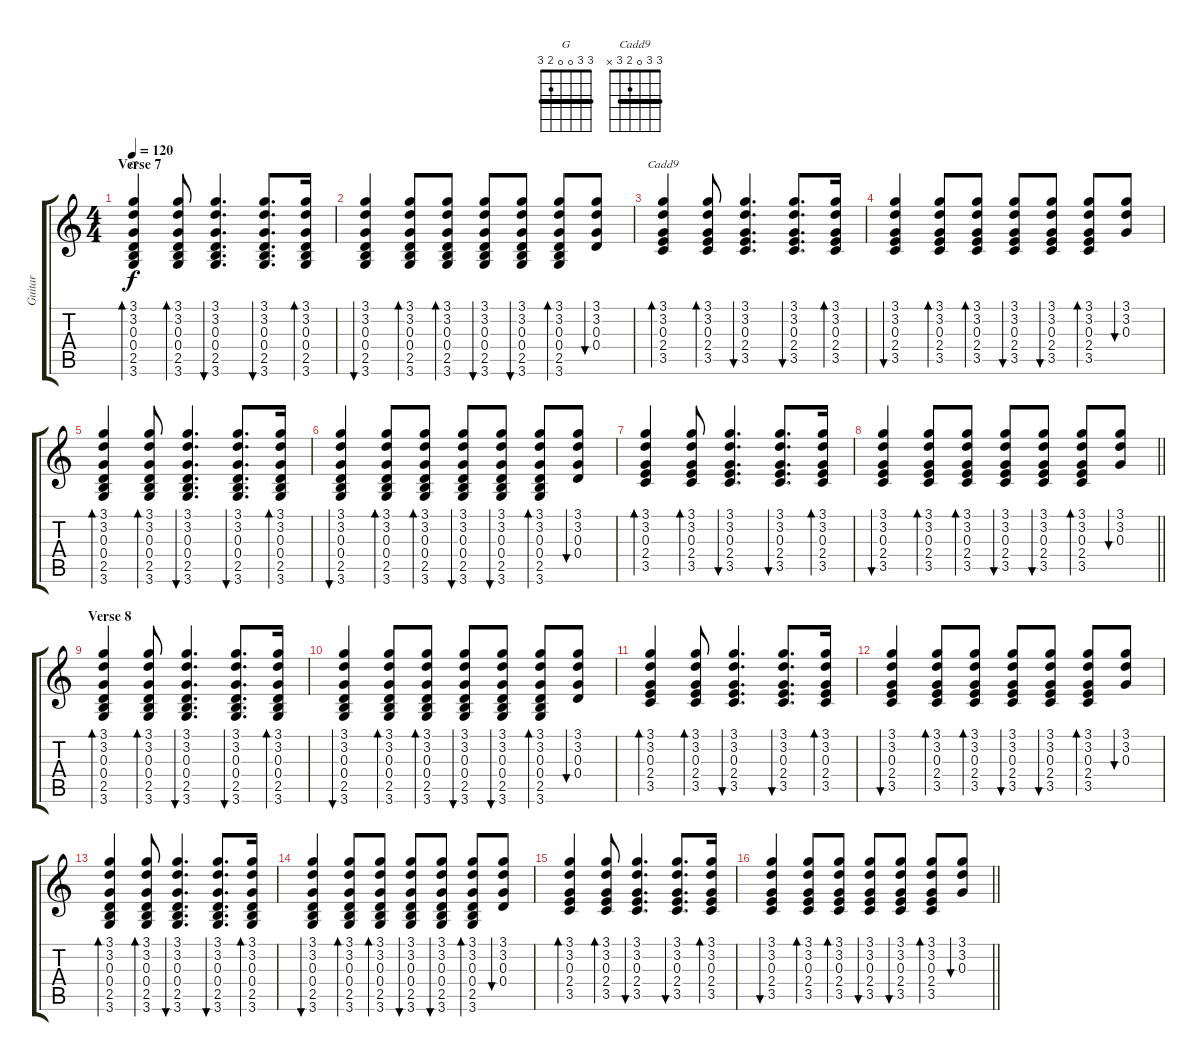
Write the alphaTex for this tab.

\track ("Guitar" "Guitar") {instrument acousticguitarsteel}
\staff {score tabs}
\tuning (E4 B3 G3 D3 A2 E2) {hide}
\chord ("G" 3 3 0 0 2 3) {barre 3}
\chord ("Cadd9" 3 3 0 2 3 x) {barre 3}
\ts (4 4)
\section ("" "Verse 7")
\tempo 120
\clef g2
\ks c
(3.1 3.2 0.3 0.4 2.5 3.6).4{bd 60 ch "G" dy f} (3.1 3.2 0.3 0.4 2.5 3.6).8{bd 60} (3.1 3.2 0.3 0.4 2.5 3.6).4{d bu 60} (3.1 3.2 0.3 0.4 2.5 3.6).8{d bu 60} (3.1 3.2 0.3 0.4 2.5 3.6).16{bd 60} |
(3.1 3.2 0.3 0.4 2.5 3.6).4{bu 60} (3.1 3.2 0.3 0.4 2.5 3.6).8{bd 60} (3.1 3.2 0.3 0.4 2.5 3.6).8{bd 60} (3.1 3.2 0.3 0.4 2.5 3.6).8{bu 60} (3.1 3.2 0.3 0.4 2.5 3.6).8{bu 60} (3.1 3.2 0.3 0.4 2.5 3.6).8{bd 60} (3.1 3.2 0.3 0.4).8{bu 60} |
(3.1 3.2 0.3 2.4 3.5).4{bd 60 ch "Cadd9"} (3.1 3.2 0.3 2.4 3.5).8{bd 60} (3.1 3.2 0.3 2.4 3.5).4{d bu 60} (3.1 3.2 0.3 2.4 3.5).8{d bu 60} (3.1 3.2 0.3 2.4 3.5).16{bd 60} |
(3.1 3.2 0.3 2.4 3.5).4{bu 60} (3.1 3.2 0.3 2.4 3.5).8{bd 60} (3.1 3.2 0.3 2.4 3.5).8{bd 60} (3.1 3.2 0.3 2.4 3.5).8{bu 60} (3.1 3.2 0.3 2.4 3.5).8{bu 60} (3.1 3.2 0.3 2.4 3.5).8{bd 60} (3.1 3.2 0.3).8{bu 60} |
(3.1 3.2 0.3 0.4 2.5 3.6).4{bd 60} (3.1 3.2 0.3 0.4 2.5 3.6).8{bd 60} (3.1 3.2 0.3 0.4 2.5 3.6).4{d bu 60} (3.1 3.2 0.3 0.4 2.5 3.6).8{d bu 60} (3.1 3.2 0.3 0.4 2.5 3.6).16{bd 60} |
(3.1 3.2 0.3 0.4 2.5 3.6).4{bu 60} (3.1 3.2 0.3 0.4 2.5 3.6).8{bd 60} (3.1 3.2 0.3 0.4 2.5 3.6).8{bd 60} (3.1 3.2 0.3 0.4 2.5 3.6).8{bu 60} (3.1 3.2 0.3 0.4 2.5 3.6).8{bu 60} (3.1 3.2 0.3 0.4 2.5 3.6).8{bd 60} (3.1 3.2 0.3 0.4).8{bu 60} |
(3.1 3.2 0.3 2.4 3.5).4{bd 60} (3.1 3.2 0.3 2.4 3.5).8{bd 60} (3.1 3.2 0.3 2.4 3.5).4{d bu 60} (3.1 3.2 0.3 2.4 3.5).8{d bu 60} (3.1 3.2 0.3 2.4 3.5).16{bd 60} |
\barLineRight lightlight
(3.1 3.2 0.3 2.4 3.5).4{bu 60} (3.1 3.2 0.3 2.4 3.5).8{bd 60} (3.1 3.2 0.3 2.4 3.5).8{bd 60} (3.1 3.2 0.3 2.4 3.5).8{bu 60} (3.1 3.2 0.3 2.4 3.5).8{bu 60} (3.1 3.2 0.3 2.4 3.5).8{bd 60} (3.1 3.2 0.3).8{bu 60} |
\section ("" "Verse 8")
(3.1 3.2 0.3 0.4 2.5 3.6).4{bd 60} (3.1 3.2 0.3 0.4 2.5 3.6).8{bd 60} (3.1 3.2 0.3 0.4 2.5 3.6).4{d bu 60} (3.1 3.2 0.3 0.4 2.5 3.6).8{d bu 60} (3.1 3.2 0.3 0.4 2.5 3.6).16{bd 60} |
(3.1 3.2 0.3 0.4 2.5 3.6).4{bu 60} (3.1 3.2 0.3 0.4 2.5 3.6).8{bd 60} (3.1 3.2 0.3 0.4 2.5 3.6).8{bd 60} (3.1 3.2 0.3 0.4 2.5 3.6).8{bu 60} (3.1 3.2 0.3 0.4 2.5 3.6).8{bu 60} (3.1 3.2 0.3 0.4 2.5 3.6).8{bd 60} (3.1 3.2 0.3 0.4).8{bu 60} |
(3.1 3.2 0.3 2.4 3.5).4{bd 60} (3.1 3.2 0.3 2.4 3.5).8{bd 60} (3.1 3.2 0.3 2.4 3.5).4{d bu 60} (3.1 3.2 0.3 2.4 3.5).8{d bu 60} (3.1 3.2 0.3 2.4 3.5).16{bd 60} |
(3.1 3.2 0.3 2.4 3.5).4{bu 60} (3.1 3.2 0.3 2.4 3.5).8{bd 60} (3.1 3.2 0.3 2.4 3.5).8{bd 60} (3.1 3.2 0.3 2.4 3.5).8{bu 60} (3.1 3.2 0.3 2.4 3.5).8{bu 60} (3.1 3.2 0.3 2.4 3.5).8{bd 60} (3.1 3.2 0.3).8{bu 60} |
(3.1 3.2 0.3 0.4 2.5 3.6).4{bd 60} (3.1 3.2 0.3 0.4 2.5 3.6).8{bd 60} (3.1 3.2 0.3 0.4 2.5 3.6).4{d bu 60} (3.1 3.2 0.3 0.4 2.5 3.6).8{d bu 60} (3.1 3.2 0.3 0.4 2.5 3.6).16{bd 60} |
(3.1 3.2 0.3 0.4 2.5 3.6).4{bu 60} (3.1 3.2 0.3 0.4 2.5 3.6).8{bd 60} (3.1 3.2 0.3 0.4 2.5 3.6).8{bd 60} (3.1 3.2 0.3 0.4 2.5 3.6).8{bu 60} (3.1 3.2 0.3 0.4 2.5 3.6).8{bu 60} (3.1 3.2 0.3 0.4 2.5 3.6).8{bd 60} (3.1 3.2 0.3 0.4).8{bu 60} |
(3.1 3.2 0.3 2.4 3.5).4{bd 60} (3.1 3.2 0.3 2.4 3.5).8{bd 60} (3.1 3.2 0.3 2.4 3.5).4{d bu 60} (3.1 3.2 0.3 2.4 3.5).8{d bu 60} (3.1 3.2 0.3 2.4 3.5).16{bd 60} |
\barLineRight lightlight
(3.1 3.2 0.3 2.4 3.5).4{bu 60} (3.1 3.2 0.3 2.4 3.5).8{bd 60} (3.1 3.2 0.3 2.4 3.5).8{bd 60} (3.1 3.2 0.3 2.4 3.5).8{bu 60} (3.1 3.2 0.3 2.4 3.5).8{bu 60} (3.1 3.2 0.3 2.4 3.5).8{bd 60} (3.1 3.2 0.3).8{bu 60}
